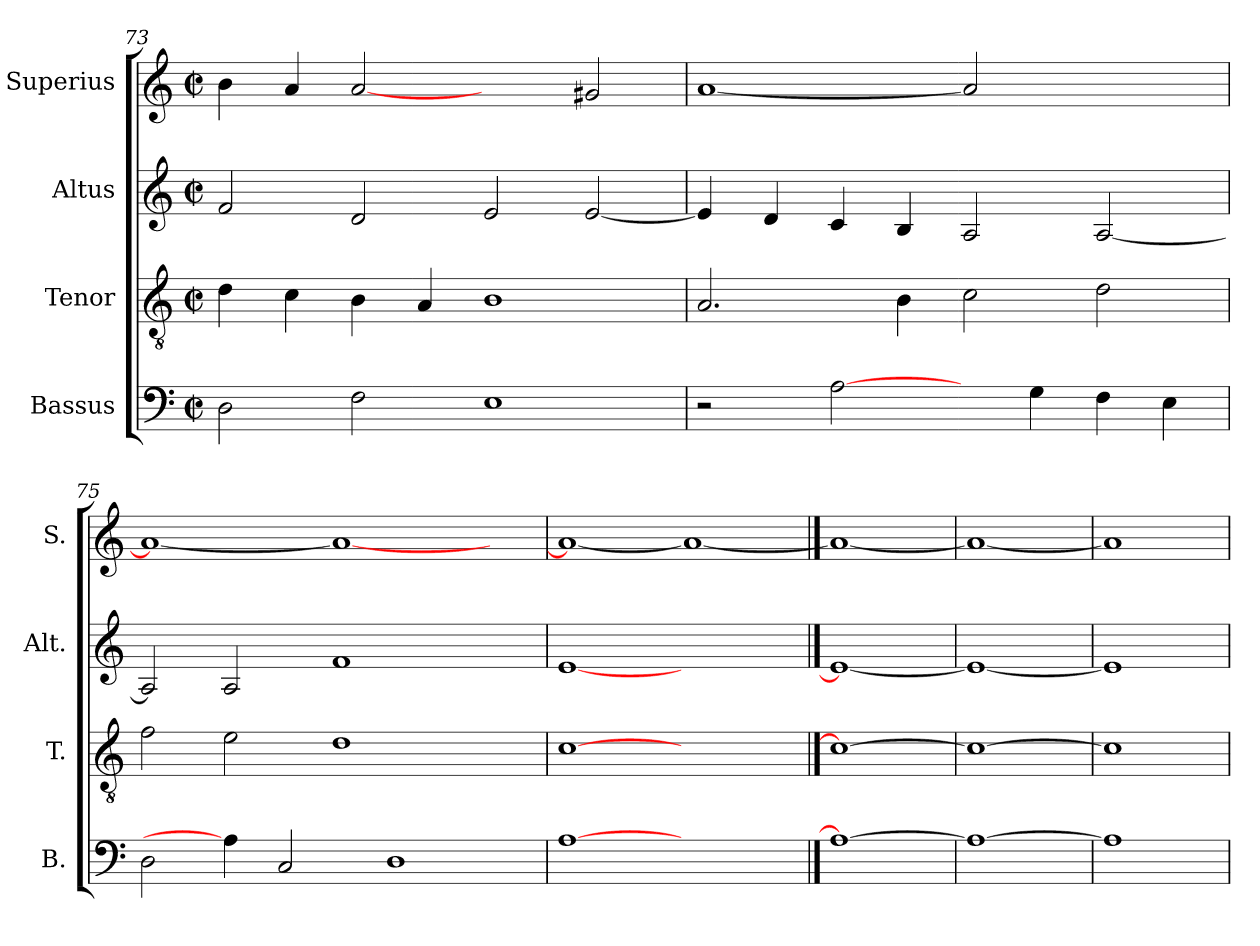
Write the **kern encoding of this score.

**kern	**kern	**kern	**kern
*part4	*part3	*part2	*part1
*staff4	*staff3	*staff2	*staff1
*I"Bassus	*I"Tenor	*I"Altus	*I"Superius
*I'B.	*I'T.	*I'Alt.	*I'S.
!!LO:LB:g=z
*clefF4	*clefGv2	*clefG2	*clefG2
*	*ITrd7c12	*	*
*k[]	*k[]	*k[]	*k[]
*C:	*C:	*C:	*C:
*M2/2	*M2/2	*M2/2	*M2/2
*met(c|)	*met(c|)	*met(c|)	*met(c|)
=73	=73	=73	=73
2Di\	4Di\	2fi/	4bi\
.	4Ci\	.	4ai/
2Fi\	4BBi\	2di/	[2ai
.	4AAi/	.	.
1Ei	1BBi	2ei/	2ryy
.	.	[<2ei/	2g#Xi/
=74	=74	=74	=74
2r	2.AAi/	4ei/]	[<1ai
.	.	4di/	.
[2Ai\	.	4ci/	.
.	4BBi\	4Bi/	.
4ryy	2Ci\	2Ai/	2ai]
4Gi\	.	.	.
4Fi\	2Di\	[<2Ai/	2ryy
4Ei\	.	.	.
=75	=75	=75	=75
2Di\	2Fi\	2Ai/]	1ai_<
4Ai\]	2Ei\	2Ai/	.
2Ci/	.	.	.
.	1Di	1fi	1ai_
1Di	.	.	.
.	4ryy	4ryy	4ryy
=76	=76	=76	=76
[1Ai	[1Ci	[1ei	1ai_<
1ryy	1ryy	1ryy	1ai_
==77	==77	==77	==77
1Ai_	1Ci_	1ei_	1ai_
=78	=78	=78	=78
1Ai_	1Ci_	1ei_	1ai_
=79	=79	=79	=79
1Ai]	1Ci]	1ei]	1ai]
=	=	=	=
*-	*-	*-	*-
